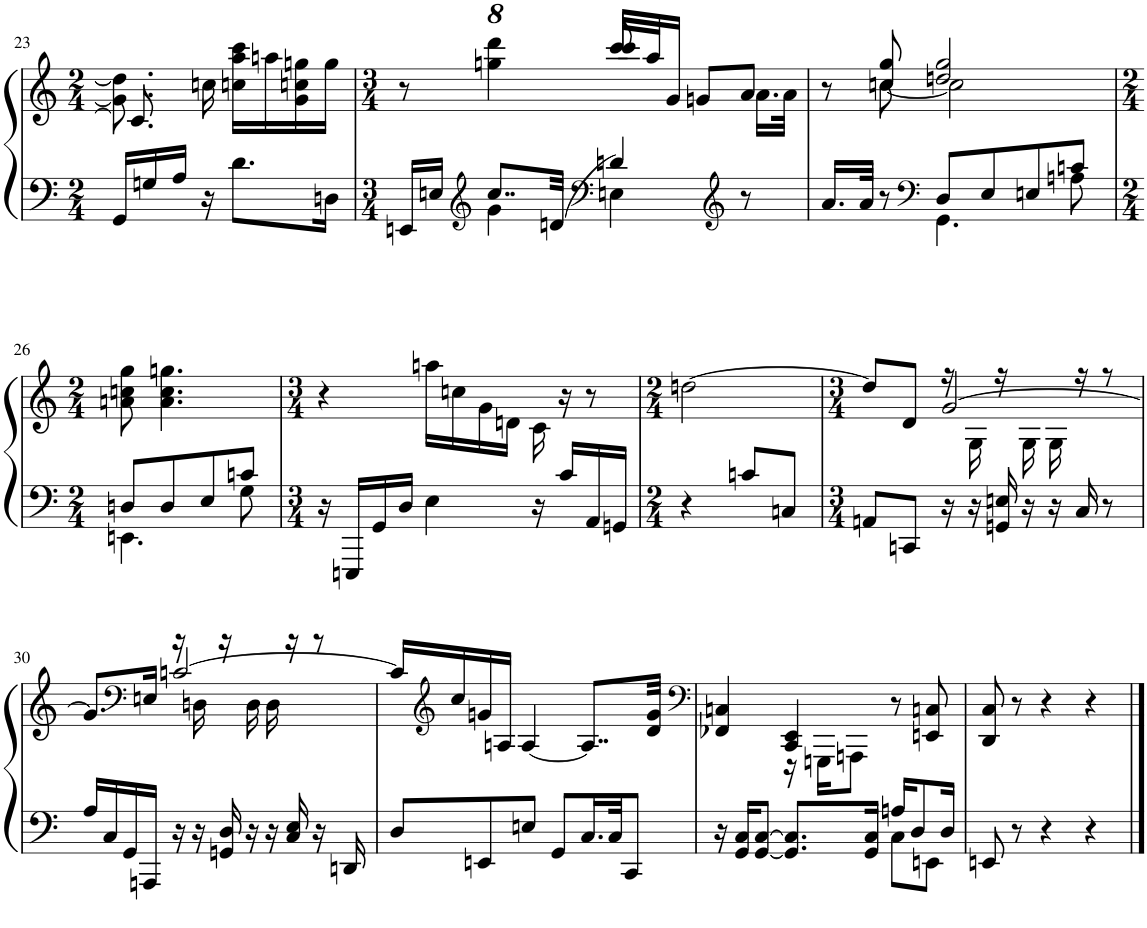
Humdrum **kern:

**kern	**kern
*part1	*part1
*staff2	*staff1
*I"Piano	*
*I'Pno.	*
!!LO:PB:g=z
*clefF4	*clefG2
*k[]	*k[]
*M2/4	*M2/4
=23	=23
*	*^
16GG/LL	8.g\] 8.dd\]	8.c/]
16Gn/	.	.
16A/JJ	.	.
16r	16ccn\	4ryy
8.d\L	16ccn\ 16aa\ 16ccc\LL	.
.	16aan\	.
.	16g\ 16ccn\ 16ggn\	.
16Dn\Jk	16gg\JJ	16ryy
=24	=24	=24
*M3/4	*M3/4	*
*^	*	*
16EEn/LL	8ryy	8r	4.ryy
16En/JJ	.	.	.
*clefG2	*	*	*
*	*	*8va	*
8..cc/L	4g\	4gggn\ 4dddd\	.
[32dn/Jkk	.	.	.
*clefF4	*	*	*
*	*	*X8va	*
4dn/]	4En\	32ccc/LLL	8ccc/
.	.	32aa/J	.
.	.	16g/JJ	.
.	.	8gn/L	8ryy
*clefG2	*	*	*
8r	8ryy	8a/J	16.a\LL
.	.	.	32a\JJk
=25	=25	=25	=25
16.a/LL	4ryy	8r	8ryy
32a/JJk	.	.	.
8r	.	8ccn/ 8gg/	[8ccn\
*clefF4	*	*	*
8D/L	4.GG\	2ddn/ 2gg/	2cc\]
8E/	.	.	.
8En/	.	.	.
8cn/J	8An\	.	.
*	*	*v	*v
!!LO:LB:g=z
=26	=26	=26
*M2/4	*	*M2/4
8Dn/L	4.EEn\	8an\ 8ccn\ 8gg\
8D/	.	4.a\ 4.cc\ 4.ggn\
8E/	.	.
8cn/J	8G\	.
*v	*v	*
=27	=27
*M3/4	*M3/4
16r	4r
16EEEn/LL	.
16GG/	.
16D/JJ	.
4E\	16aan\LL
.	16ccn\
.	16g\
.	16dn\JJ
16r	16c\
16c/LL	16r
16AA/	8r
16GGn/JJ	.
=28	=28
*M2/4	*M2/4
4r	[2ddn\
8cn/L	.
8Cn/J	.
=29	=29
*M3/4	*M3/4
*	*^
8AAn/L	8dd/L]	4ryy
8CCn/J	8d/J	.
16r	16r	[2g/
16r	16G\	.
16GGn/ 16En/	16r	.
16r	16G\	.
16r	16G\	.
16C/	16r	.
8r	8r	.
!!LO:LB:g=z	!!
=30	=30	=30
16A/LL	8.g/L]	4ryy
16C/	.	.
16GG/	.	.
*	*clefF4	*
16AAAn/JJ	16En/Jk	.
16r	16r	[2cn/
16r	16Dn\	.
16GGn/ 16D/	16r	.
16r	16D\	.
16r	16D\	.
16C/ 16E/	16r	.
16r	8r	.
16DDn/	.	.
*	*v	*v
=31	=31
8D/L	16c/LL]
*	*clefG2
.	16cc/
8EEn/	16gn/
.	16An/JJ
8En/J	[4A/
8GG/L	.
16.C/L	8..A/L]
32C/JK	.
8CC/J	.
.	32d/ 32g/Jkk
=32	=32
*	*clefF4
*^	*^
16r	2ryy	4FF-X/ 4Cn/	4ryy
16GG/ 16C/KL	.	.	.
[8GG/ [8C/J	.	.	.
8.GG/] 8.C/]L	.	4CC/ 4EE/	16r
.	.	.	16GGGn\KL
.	.	.	8AAAn\J
16GG/ 16C/Jk	.	.	.
16An/KL	8C\L	8r	4ryy
8D/	.	.	.
.	8EEn\J	8EEn/ 8Cn/	.
16D/Jk	.	.	.
*v	*v	*	*
*	*v	*v
=33	=33
8EEn/	8DD/ 8C/
8r	8r
4r	4r
4r	4r
==	==
*-	*-
